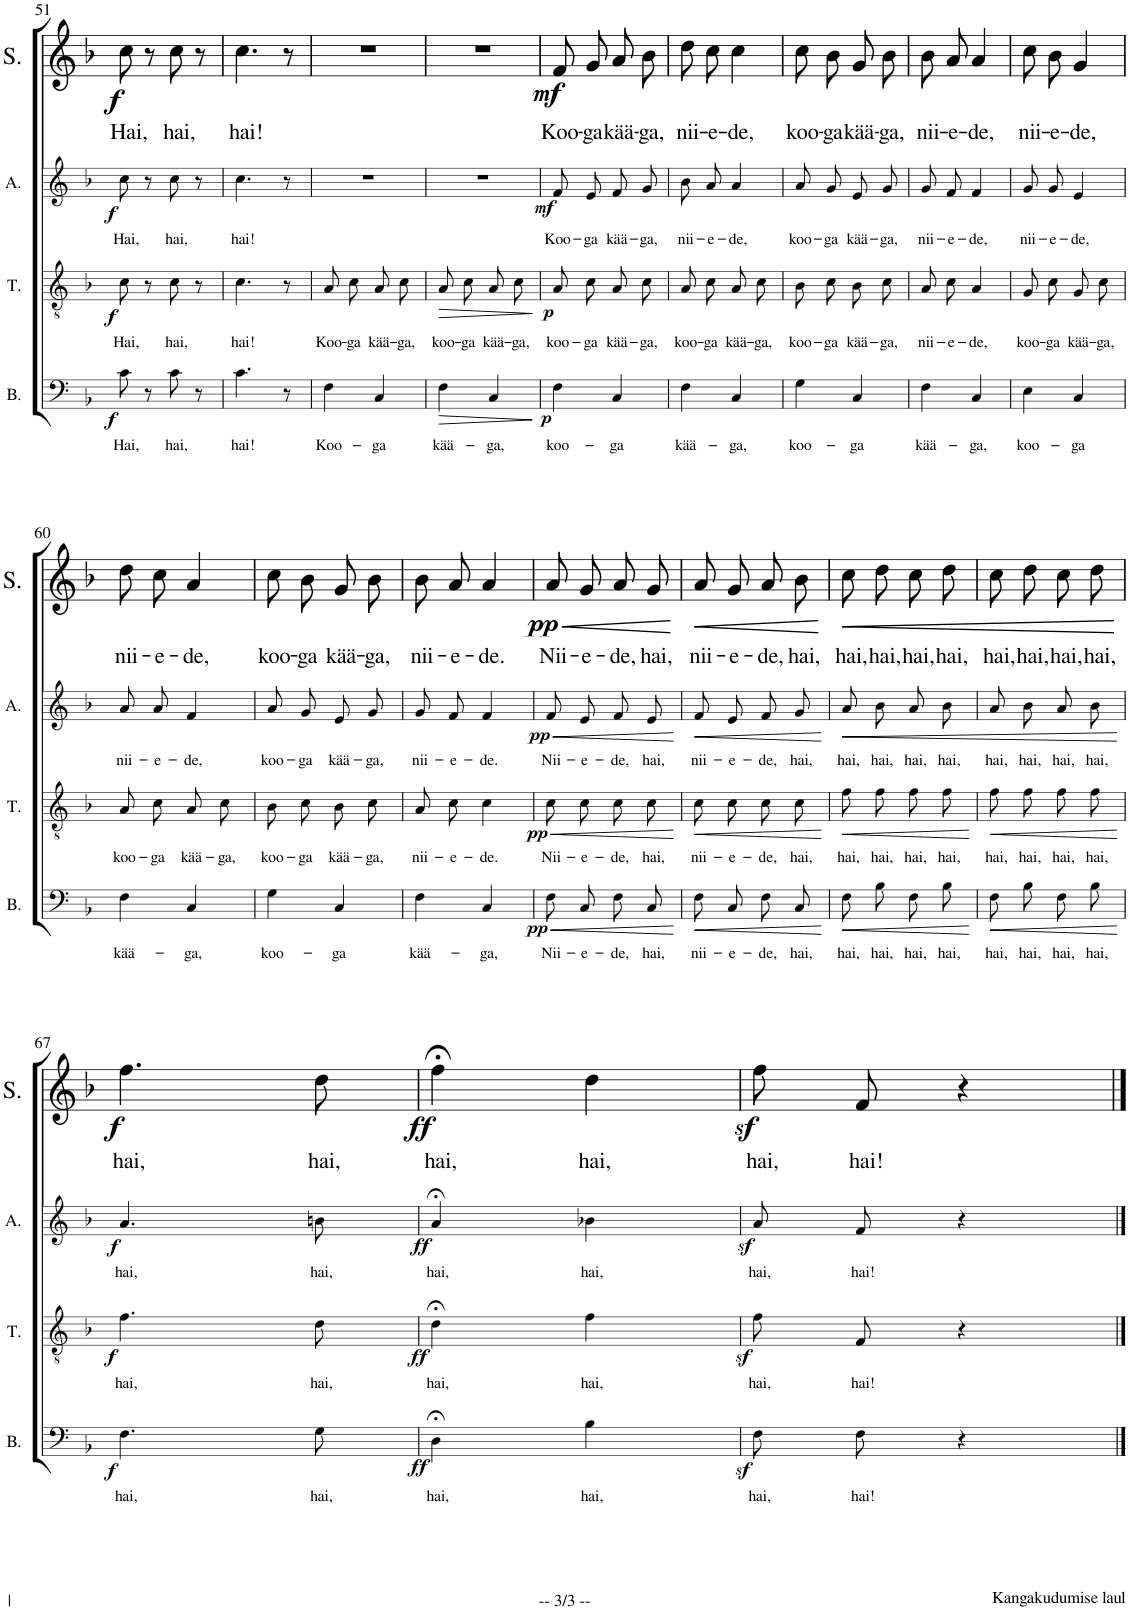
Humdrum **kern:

**kern	**text	**text	**dynam	**kern	**text	**dynam	**kern	**text	**text	**dynam	**kern	**text	**dynam
*part4	*part4	*part4	*part4	*part3	*part3	*part3	*part2	*part2	*part2	*part2	*part1	*part1	*part1
*staff4	*staff4	*staff4	*staff4	*staff3	*staff3	*staff3	*staff2	*staff2	*staff2	*staff2	*staff1	*staff1	*staff1
*I"Bass	*	*	*	*I"Tenor	*	*	*I"Alto	*	*	*	*I"Soprano	*	*
*I'B.	*	*	*	*I'T.	*	*	*I'A.	*	*	*	*I'S.	*	*
!!LO:PB:g=z
*clefF4	*	*	*	*clefGv2	*	*	*clefG2	*	*	*	*clefG2	*	*
*k[b-]	*	*	*	*k[b-]	*	*	*k[b-]	*	*	*	*k[b-]	*	*
*M2/4	*	*	*	*M2/4	*	*	*M2/4	*	*	*	*M2/4	*	*
=51	=51	=51	=51	=51	=51	=51	=51	=51	=51	=51	=51	=51	=51
!	!	!LO:LY:b	!LO:DY:b	!	!LO:LY:b	!LO:DY:b	!	!	!LO:LY:b	!LO:DY:b	!	!LO:LY:b	!LO:DY:b
8c\	.	Hai,	f	8c\	Hai,	f	8cc\	.	Hai,	f	8cc\	Hai,	f
8r	.	.	.	8r	.	.	8r	.	.	.	8r	.	.
!	!	!LO:LY:b	!	!	!LO:LY:b	!	!	!	!LO:LY:b	!	!	!LO:LY:b	!
8c\	.	hai,	.	8c\	hai,	.	8cc\	.	hai,	.	8cc\	hai,	.
8r	.	.	.	8r	.	.	8r	.	.	.	8r	.	.
=52	=52	=52	=52	=52	=52	=52	=52	=52	=52	=52	=52	=52	=52
!	!	!LO:LY:b	!	!	!LO:LY:b	!	!	!	!LO:LY:b	!	!	!LO:LY:b	!
4.c\	.	hai!	.	4.c\	hai!	.	4.cc\	.	hai!	.	4.cc\	hai!	.
8r	.	.	.	8r	.	.	8r	.	.	.	8r	.	.
=53	=53	=53	=53	=53	=53	=53	=53	=53	=53	=53	=53	=53	=53
!	!	!LO:LY:b	!	!	!LO:LY:b	!	!	!	!	!	!	!	!
4F\	.	Koo-	.	8A\L	Koo-	.	2r	.	.	.	2r	.	.
!	!	!	!	!	!LO:LY:b	!	!	!	!	!	!	!	!
.	.	.	.	8c\J	-ga	.	.	.	.	.	.	.	.
!	!	!LO:LY:b	!	!	!LO:LY:b	!	!	!	!	!	!	!	!
4C/	.	-ga	.	8A\L	kää-	.	.	.	.	.	.	.	.
!	!	!	!	!	!LO:LY:b	!	!	!	!	!	!	!	!
.	.	.	.	8c\J	-ga,	.	.	.	.	.	.	.	.
=54	=54	=54	=54	=54	=54	=54	=54	=54	=54	=54	=54	=54	=54
!	!	!LO:LY:b	!LO:HP:b	!	!LO:LY:b	!LO:HP:b	!	!	!	!	!	!	!
4F\	.	kää-	>	8A\L	koo-	>	2r	.	.	.	2r	.	.
!	!	!	!	!	!LO:LY:b	!	!	!	!	!	!	!	!
.	.	.	.	8c\J	-ga	.	.	.	.	.	.	.	.
!	!	!LO:LY:b	!	!	!LO:LY:b	!	!	!	!	!	!	!	!
4C/	.	-ga,	.	8A\L	kää-	.	.	.	.	.	.	.	.
!	!	!	!	!	!LO:LY:b	!	!	!	!	!	!	!	!
.	.	.	.	8c\J	-ga,	.	.	.	.	.	.	.	.
.	.	.	]	.	.	]	.	.	.	.	.	.	.
=55	=55	=55	=55	=55	=55	=55	=55	=55	=55	=55	=55	=55	=55
!	!	!LO:LY:b	!LO:DY:b	!	!LO:LY:b	!LO:DY:b	!	!	!LO:LY:b	!LO:DY:b	!	!LO:LY:b	!LO:DY:b
4F\	.	koo-	p	8A\L	koo-	p	8f/L	.	Koo-	mf	8f/L	Koo-	mf
!	!	!	!	!	!LO:LY:b	!	!	!	!LO:LY:b	!	!	!LO:LY:b	!
.	.	.	.	8c\J	-ga	.	8e/J	.	-ga	.	8g/J	-ga	.
!	!	!LO:LY:b	!	!	!LO:LY:b	!	!	!	!LO:LY:b	!	!	!LO:LY:b	!
4C/	.	-ga	.	8A\L	kää-	.	8f/L	.	kää-	.	8a/L	kää-	.
!	!	!	!	!	!LO:LY:b	!	!	!	!LO:LY:b	!	!	!LO:LY:b	!
.	.	.	.	8c\J	-ga,	.	8g/J	.	-ga,	.	8b-/J	-ga,	.
=56	=56	=56	=56	=56	=56	=56	=56	=56	=56	=56	=56	=56	=56
!	!	!LO:LY:b	!	!	!LO:LY:b	!	!	!	!LO:LY:b	!	!	!LO:LY:b	!
4F\	.	kää-	.	8A\L	koo-	.	8b-/L	.	nii-	.	8dd\L	nii-	.
!	!	!	!	!	!LO:LY:b	!	!	!	!LO:LY:b	!	!	!LO:LY:b	!
.	.	.	.	8c\J	-ga	.	8a/J	.	-e-	.	8cc\J	-e-	.
!	!	!LO:LY:b	!	!	!LO:LY:b	!	!	!	!LO:LY:b	!	!	!LO:LY:b	!
4C/	.	-ga,	.	8A\L	kää-	.	4a/	.	-de,	.	4cc\	-de,	.
!	!	!	!	!	!LO:LY:b	!	!	!	!	!	!	!	!
.	.	.	.	8c\J	-ga,	.	.	.	.	.	.	.	.
=57	=57	=57	=57	=57	=57	=57	=57	=57	=57	=57	=57	=57	=57
!	!	!LO:LY:b	!	!	!LO:LY:b	!	!	!	!LO:LY:b	!	!	!LO:LY:b	!
4G\	.	koo-	.	8B-\L	koo-	.	8a/L	.	koo-	.	8cc\L	koo-	.
!	!	!	!	!	!LO:LY:b	!	!	!	!LO:LY:b	!	!	!LO:LY:b	!
.	.	.	.	8c\J	-ga	.	8g/J	.	-ga	.	8b-\J	-ga	.
!	!	!LO:LY:b	!	!	!LO:LY:b	!	!	!	!LO:LY:b	!	!	!LO:LY:b	!
4C/	.	-ga	.	8B-\L	kää-	.	8e/L	.	kää-	.	8g/L	kää-	.
!	!	!	!	!	!LO:LY:b	!	!	!	!LO:LY:b	!	!	!LO:LY:b	!
.	.	.	.	8c\J	-ga,	.	8g/J	.	-ga,	.	8b-/J	-ga,	.
=58	=58	=58	=58	=58	=58	=58	=58	=58	=58	=58	=58	=58	=58
!	!	!LO:LY:b	!	!	!LO:LY:b	!	!	!	!LO:LY:b	!	!	!LO:LY:b	!
4F\	.	kää-	.	8A\L	nii-	.	8g/L	.	nii-	.	8b-/L	nii-	.
!	!	!	!	!	!LO:LY:b	!	!	!	!LO:LY:b	!	!	!LO:LY:b	!
.	.	.	.	8c\J	-e-	.	8f/J	.	-e-	.	8a/J	-e-	.
!	!	!LO:LY:b	!	!	!LO:LY:b	!	!	!	!LO:LY:b	!	!	!LO:LY:b	!
4C/	.	-ga,	.	4A/	-de,	.	4f/	.	-de,	.	4a/	-de,	.
=59	=59	=59	=59	=59	=59	=59	=59	=59	=59	=59	=59	=59	=59
!	!	!LO:LY:b	!	!	!LO:LY:b	!	!	!	!LO:LY:b	!	!	!LO:LY:b	!
4E\	.	koo-	.	8G/L	koo-	.	8g/L	.	nii-	.	8cc\L	nii-	.
!	!	!	!	!	!LO:LY:b	!	!	!	!LO:LY:b	!	!	!LO:LY:b	!
.	.	.	.	8c/J	-ga	.	8g/J	.	-e-	.	8b-\J	-e-	.
!	!	!LO:LY:b	!	!	!LO:LY:b	!	!	!	!LO:LY:b	!	!	!LO:LY:b	!
4C/	.	-ga	.	8G/L	kää-	.	4e/	.	-de,	.	4g/	-de,	.
!	!	!	!	!	!LO:LY:b	!	!	!	!	!	!	!	!
.	.	.	.	8c/J	-ga,	.	.	.	.	.	.	.	.
!!LO:LB:g=z
=60	=60	=60	=60	=60	=60	=60	=60	=60	=60	=60	=60	=60	=60
!	!	!LO:LY:b	!	!	!LO:LY:b	!	!	!	!LO:LY:b	!	!	!LO:LY:b	!
4F\	.	kää-	.	8A\L	koo-	.	8a/L	.	nii-	.	8dd\L	nii-	.
!	!	!	!	!	!LO:LY:b	!	!	!	!LO:LY:b	!	!	!LO:LY:b	!
.	.	.	.	8c\J	-ga	.	8a/J	.	-e-	.	8cc\J	-e-	.
!	!	!LO:LY:b	!	!	!LO:LY:b	!	!	!	!LO:LY:b	!	!	!LO:LY:b	!
4C/	.	-ga,	.	8A\L	kää-	.	4f/	.	-de,	.	4a/	-de,	.
!	!	!	!	!	!LO:LY:b	!	!	!	!	!	!	!	!
.	.	.	.	8c\J	-ga,	.	.	.	.	.	.	.	.
=61	=61	=61	=61	=61	=61	=61	=61	=61	=61	=61	=61	=61	=61
!	!	!LO:LY:b	!	!	!LO:LY:b	!	!	!	!LO:LY:b	!	!	!LO:LY:b	!
4G\	.	koo-	.	8B-\L	koo-	.	8a/L	.	koo-	.	8cc\L	koo-	.
!	!	!	!	!	!LO:LY:b	!	!	!	!LO:LY:b	!	!	!LO:LY:b	!
.	.	.	.	8c\J	-ga	.	8g/J	.	-ga	.	8b-\J	-ga	.
!	!	!LO:LY:b	!	!	!LO:LY:b	!	!	!	!LO:LY:b	!	!	!LO:LY:b	!
4C/	.	-ga	.	8B-\L	kää-	.	8e/L	.	kää-	.	8g/L	kää-	.
!	!	!	!	!	!LO:LY:b	!	!	!	!LO:LY:b	!	!	!LO:LY:b	!
.	.	.	.	8c\J	-ga,	.	8g/J	.	-ga,	.	8b-/J	-ga,	.
=62	=62	=62	=62	=62	=62	=62	=62	=62	=62	=62	=62	=62	=62
!	!	!LO:LY:b	!	!	!LO:LY:b	!	!	!	!LO:LY:b	!	!	!LO:LY:b	!
4F\	.	kää-	.	8A\L	nii-	.	8g/L	.	nii-	.	8b-/L	nii-	.
!	!	!	!	!	!LO:LY:b	!	!	!	!LO:LY:b	!	!	!LO:LY:b	!
.	.	.	.	8c\J	-e-	.	8f/J	.	-e-	.	8a/J	-e-	.
!	!	!LO:LY:b	!	!	!LO:LY:b	!	!	!	!LO:LY:b	!	!	!LO:LY:b	!
4C/	.	-ga,	.	4c\	-de.	.	4f/	.	-de.	.	4a/	-de.	.
=63	=63	=63	=63	=63	=63	=63	=63	=63	=63	=63	=63	=63	=63
!	!	!LO:LY:b	!LO:HP:b	!	!LO:LY:b	!LO:HP:b	!	!	!LO:LY:b	!LO:HP:b	!	!LO:LY:b	!LO:HP:b
!	!	!	!LO:DY:n=1:b	!	!	!LO:DY:n=1:b	!	!	!	!LO:DY:n=1:b	!	!	!LO:DY:n=1:b
8F\L	.	Nii-	< pp	8c\L	Nii-	< pp	8f/L	.	Nii-	< pp	8a/L	Nii-	< pp
!	!	!LO:LY:b	!	!	!LO:LY:b	!	!	!	!LO:LY:b	!	!	!LO:LY:b	!
8C\J	.	-e-	.	8c\J	-e-	.	8e/J	.	-e-	.	8g/J	-e-	.
!	!	!LO:LY:b	!	!	!LO:LY:b	!	!	!	!LO:LY:b	!	!	!LO:LY:b	!
8F\L	.	-de,	.	8c\L	-de,	.	8f/L	.	-de,	.	8a/L	-de,	.
!	!	!LO:LY:b	!	!	!LO:LY:b	!	!	!	!LO:LY:b	!	!	!LO:LY:b	!
8C\J	.	hai,	.	8c\J	hai,	.	8e/J	.	hai,	.	8g/J	hai,	.
.	.	.	[	.	.	[	.	.	.	[	.	.	[
=64	=64	=64	=64	=64	=64	=64	=64	=64	=64	=64	=64	=64	=64
!	!	!LO:LY:b	!LO:HP:b	!	!LO:LY:b	!LO:HP:b	!	!	!LO:LY:b	!LO:HP:b	!	!LO:LY:b	!LO:HP:b
8F\L	.	nii-	<	8c\L	nii-	<	8f/L	.	nii-	<	8a/L	nii-	<
!	!	!LO:LY:b	!	!	!LO:LY:b	!	!	!	!LO:LY:b	!	!	!LO:LY:b	!
8C\J	.	-e-	.	8c\J	-e-	.	8e/J	.	-e-	.	8g/J	-e-	.
!	!	!LO:LY:b	!	!	!LO:LY:b	!	!	!	!LO:LY:b	!	!	!LO:LY:b	!
8F\L	.	-de,	.	8c\L	-de,	.	8f/L	.	-de,	.	8a/L	-de,	.
!	!	!LO:LY:b	!	!	!LO:LY:b	!	!	!	!LO:LY:b	!	!	!LO:LY:b	!
8C\J	.	hai,	.	8c\J	hai,	.	8g/J	.	hai,	.	8b-/J	hai,	.
.	.	.	[	.	.	[	.	.	.	[	.	.	[
=65	=65	=65	=65	=65	=65	=65	=65	=65	=65	=65	=65	=65	=65
!	!	!LO:LY:b	!LO:HP:b	!	!LO:LY:b	!LO:HP:b	!	!	!LO:LY:b	!LO:HP:b	!	!LO:LY:b	!LO:HP:b
8F\L	.	hai,	<	8f\L	hai,	<	8a/L	.	hai,	<	8cc\L	hai,	<
!	!	!LO:LY:b	!	!	!LO:LY:b	!	!	!	!LO:LY:b	!	!	!LO:LY:b	!
8B-\J	.	hai,	.	8f\J	hai,	.	8b-/J	.	hai,	.	8dd\J	hai,	.
!	!	!LO:LY:b	!	!	!LO:LY:b	!	!	!	!LO:LY:b	!	!	!LO:LY:b	!
8F\L	.	hai,	.	8f\L	hai,	.	8a/L	.	hai,	.	8cc\L	hai,	.
!	!	!LO:LY:b	!	!	!LO:LY:b	!	!	!	!LO:LY:b	!	!	!LO:LY:b	!
8B-\J	.	hai,	.	8f\J	hai,	.	8b-/J	.	hai,	.	8dd\J	hai,	.
.	.	.	[	.	.	[	.	.	.	.	.	.	.
=66	=66	=66	=66	=66	=66	=66	=66	=66	=66	=66	=66	=66	=66
!	!	!LO:LY:b	!LO:HP:b	!	!LO:LY:b	!LO:HP:b	!	!	!LO:LY:b	!	!	!LO:LY:b	!
8F\L	.	hai,	<	8f\L	hai,	<	8a/L	.	hai,	.	8cc\L	hai,	.
!	!	!LO:LY:b	!	!	!LO:LY:b	!	!	!	!LO:LY:b	!	!	!LO:LY:b	!
8B-\J	.	hai,	.	8f\J	hai,	.	8b-/J	.	hai,	.	8dd\J	hai,	.
!	!	!LO:LY:b	!	!	!LO:LY:b	!	!	!	!LO:LY:b	!	!	!LO:LY:b	!
8F\L	.	hai,	.	8f\L	hai,	.	8a/L	.	hai,	.	8cc\L	hai,	.
!	!	!LO:LY:b	!	!	!LO:LY:b	!	!	!	!LO:LY:b	!	!	!LO:LY:b	!
8B-\J	.	hai,	.	8f\J	hai,	.	8b-/J	.	hai,	.	8dd\J	hai,	.
.	.	.	[	.	.	[	.	.	.	[	.	.	[
!!LO:LB:g=z
=67	=67	=67	=67	=67	=67	=67	=67	=67	=67	=67	=67	=67	=67
!	!	!LO:LY:b	!LO:DY:b	!	!LO:LY:b	!LO:DY:b	!	!	!LO:LY:b	!LO:DY:b	!	!LO:LY:b	!LO:DY:b
4.F\	.	hai,	f	4.f\	hai,	f	4.a/	.	hai,	f	4.ff\	hai,	f
!	!	!LO:LY:b	!	!	!LO:LY:b	!	!	!	!LO:LY:b	!	!	!LO:LY:b	!
8G\	.	hai,	.	8d\	hai,	.	8bn\	.	hai,	.	8dd\	hai,	.
=68	=68	=68	=68	=68	=68	=68	=68	=68	=68	=68	=68	=68	=68
!	!	!LO:LY:b	!LO:DY:b	!	!LO:LY:b	!LO:DY:b	!	!	!LO:LY:b	!LO:DY:b	!	!LO:LY:b	!LO:DY:b
4D;<\	.	hai,	ff	4d;<\	hai,	ff	4a;</	.	hai,	ff	4ff;<\	hai,	ff
!	!	!LO:LY:b	!	!	!LO:LY:b	!	!	!	!LO:LY:b	!	!	!LO:LY:b	!
4B-\	.	hai,	.	4f\	hai,	.	4b-X\	.	hai,	.	4dd\	hai,	.
=69	=69	=69	=69	=69	=69	=69	=69	=69	=69	=69	=69	=69	=69
!	!	!LO:LY:b	!	!	!LO:LY:b	!	!	!	!LO:LY:b	!	!	!LO:LY:b	!
8Fz<\L	.	hai,	.	8fz<\L	hai,	.	8az</L	.	hai,	.	8ffz<\L	hai,	.
!	!	!LO:LY:b	!	!	!LO:LY:b	!	!	!	!LO:LY:b	!	!	!LO:LY:b	!
8F\J	.	hai!	.	8F\J	hai!	.	8f/J	.	hai!	.	8f\J	hai!	.
4r	.	.	.	4r	.	.	4r	.	.	.	4r	.	.
==	==	==	==	==	==	==	==	==	==	==	==	==	==
*-	*-	*-	*-	*-	*-	*-	*-	*-	*-	*-	*-	*-	*-
